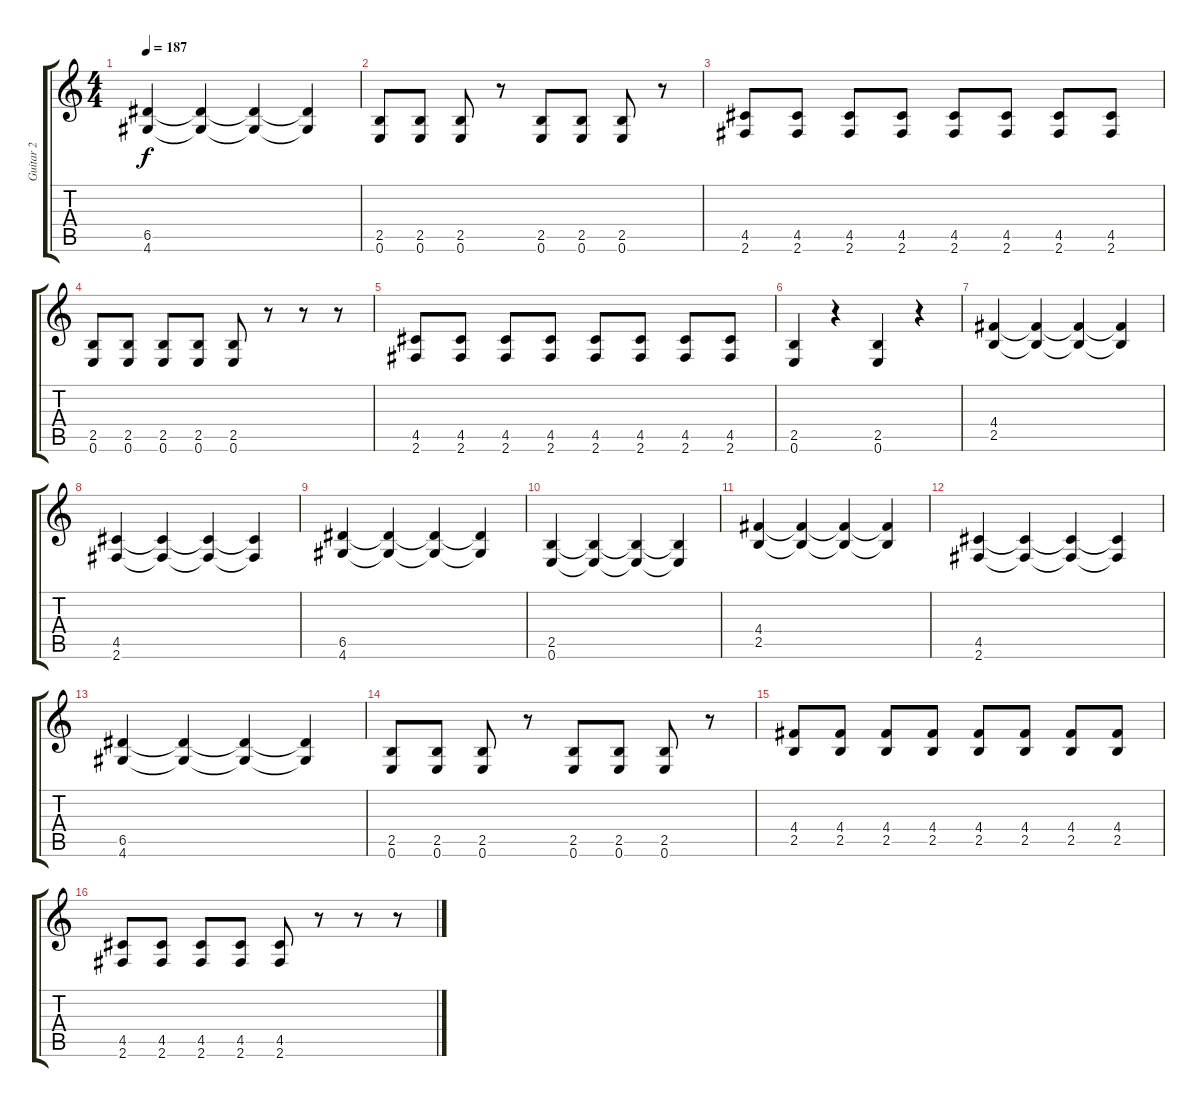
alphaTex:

\track ("Guitar 2" "Guitar 2") {instrument distortionguitar}
\staff {score tabs}
\tuning (E4 B3 G3 D3 A2 E2) {hide}
\ts (4 4)
\tempo 187
\clef g2
\ks c
(6.5 4.6).4{dy f} (6.5{t} 4.6{t}).4 (6.5{t} 4.6{t}).4 (6.5{t} 4.6{t}).4 |
(2.5 0.6).8 (2.5 0.6).8 (2.5 0.6).8 r.8 (2.5 0.6).8 (2.5 0.6).8 (2.5 0.6).8 r.8 |
(4.5 2.6).8 (4.5 2.6).8 (4.5 2.6).8 (4.5 2.6).8 (4.5 2.6).8 (4.5 2.6).8 (4.5 2.6).8 (4.5 2.6).8 |
(2.5 0.6).8 (2.5 0.6).8 (2.5 0.6).8 (2.5 0.6).8 (2.5 0.6).8 r.8 r.8 r.8 |
(4.5 2.6).8 (4.5 2.6).8 (4.5 2.6).8 (4.5 2.6).8 (4.5 2.6).8 (4.5 2.6).8 (4.5 2.6).8 (4.5 2.6).8 |
(2.5 0.6).4 r.4 (2.5 0.6).4 r.4 |
(4.4 2.5).4 (4.4{t} 2.5{t}).4 (4.4{t} 2.5{t}).4 (4.4{t} 2.5{t}).4 |
(4.5 2.6).4 (4.5{t} 2.6{t}).4 (4.5{t} 2.6{t}).4 (4.5{t} 2.6{t}).4 |
(6.5 4.6).4 (6.5{t} 4.6{t}).4 (6.5{t} 4.6{t}).4 (6.5{t} 4.6{t}).4 |
(2.5 0.6).4 (2.5{t} 0.6{t}).4 (2.5{t} 0.6{t}).4 (2.5{t} 0.6{t}).4 |
(4.4 2.5).4 (4.4{t} 2.5{t}).4 (4.4{t} 2.5{t}).4 (4.4{t} 2.5{t}).4 |
(4.5 2.6).4 (4.5{t} 2.6{t}).4 (4.5{t} 2.6{t}).4 (4.5{t} 2.6{t}).4 |
(6.5 4.6).4 (6.5{t} 4.6{t}).4 (6.5{t} 4.6{t}).4 (6.5{t} 4.6{t}).4 |
(2.5 0.6).8 (2.5 0.6).8 (2.5 0.6).8 r.8 (2.5 0.6).8 (2.5 0.6).8 (2.5 0.6).8 r.8 |
(4.4 2.5).8 (4.4 2.5).8 (4.4 2.5).8 (4.4 2.5).8 (4.4 2.5).8 (4.4 2.5).8 (4.4 2.5).8 (4.4 2.5).8 |
(4.5 2.6).8 (4.5 2.6).8 (4.5 2.6).8 (4.5 2.6).8 (4.5 2.6).8 r.8 r.8 r.8
